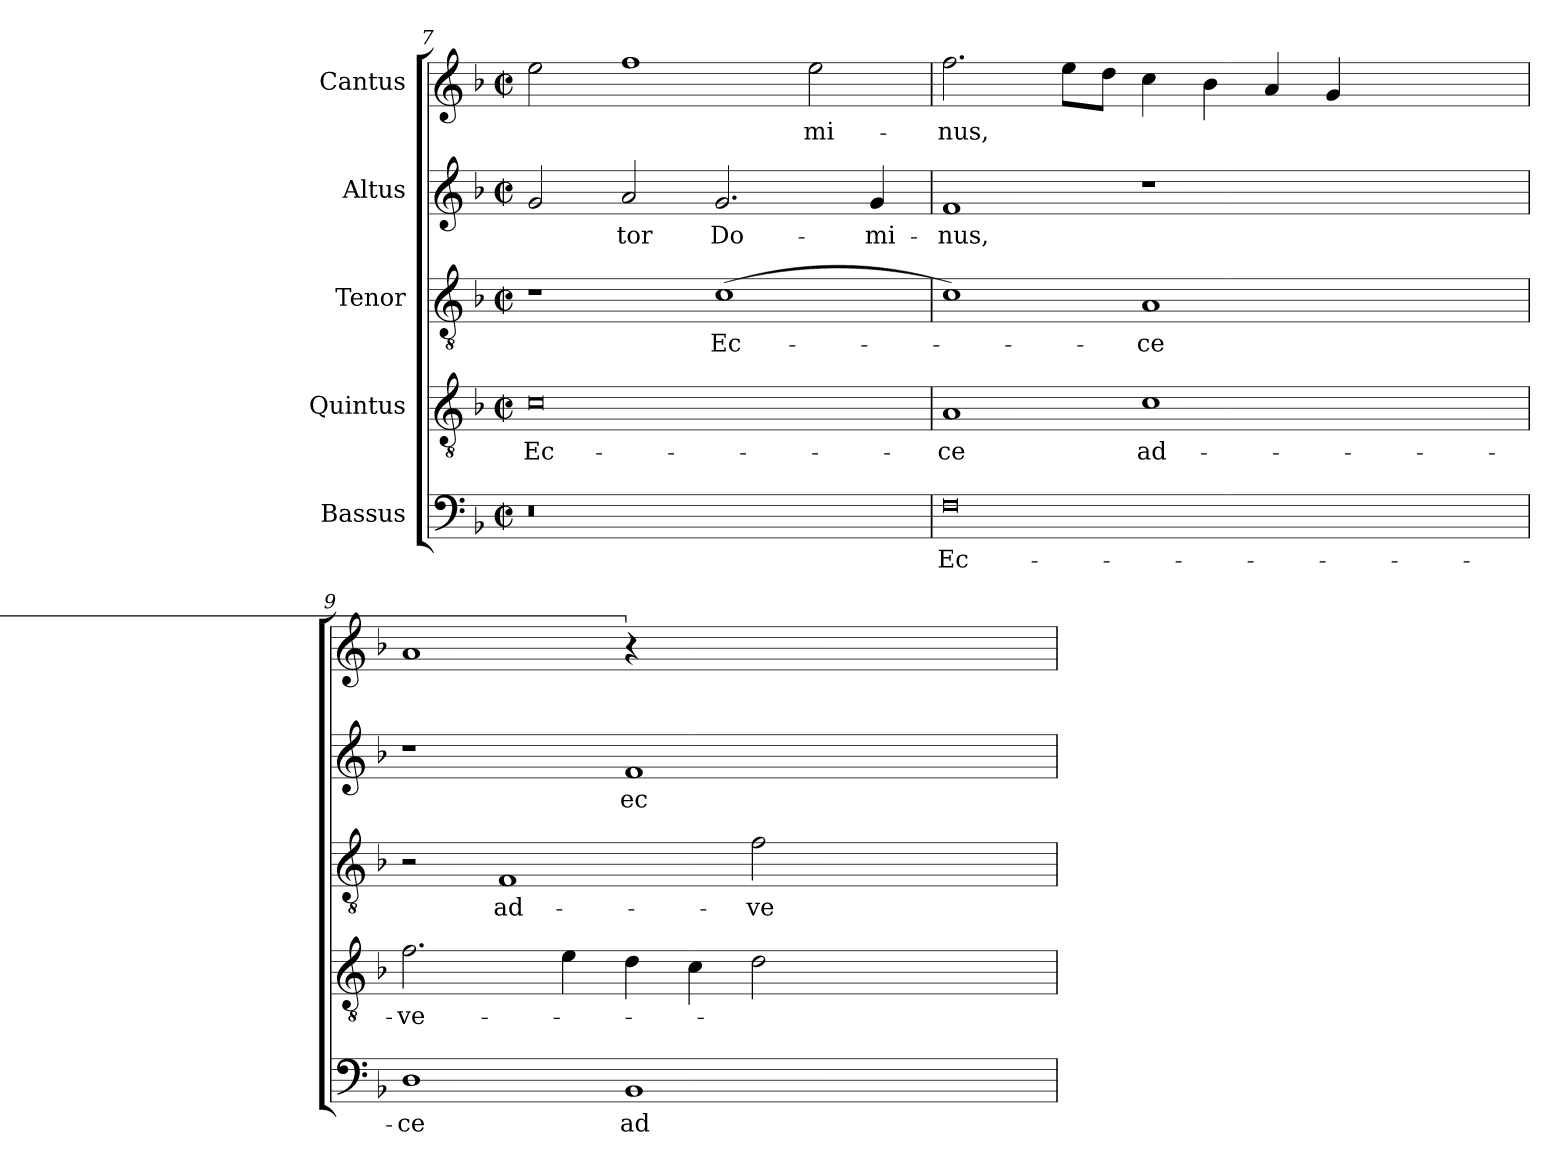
**kern	**text	**kern	**text	**kern	**text	**kern	**text	**kern	**text
*part5	*part5	*part4	*part4	*part3	*part3	*part2	*part2	*part1	*part1
*staff5	*staff5	*staff4	*staff4	*staff3	*staff3	*staff2	*staff2	*staff1	*staff1
*I"Bassus	*	*I"Quintus	*	*I"Tenor	*	*I"Altus	*	*I"Cantus	*
!!LO:LB:g=z
*clefF4	*	*clefGv2	*	*clefGv2	*	*clefG2	*	*clefG2	*
*k[b-]	*	*k[b-]	*	*k[b-]	*	*k[b-]	*	*k[b-]	*
*F:	*	*F:	*	*F:	*	*F:	*	*F:	*
*M2/2	*	*M2/2	*	*M2/2	*	*M2/2	*	*M2/2	*
*met(c|)	*	*met(c|)	*	*met(c|)	*	*met(c|)	*	*met(c|)	*
=7	=7	=7	=7	=7	=7	=7	=7	=7	=7
!	!	!	!LO:LY:b:cj	!	!	!	!	!	!
0r	.	0c	Ec-	1r	.	2g/	.	2ee\	.
!	!	!	!	!	!	!	!LO:LY:b:cj	!	!
.	.	.	.	.	.	2a/	-tor	1ff	.
!	!	!	!	!	!LO:LY:b:cj	!	!LO:LY:b:cj	!	!
.	.	.	.	(>1c	Ec-	2.g/	Do-	.	.
!	!	!	!	!	!	!	!	!	!LO:LY:b:cj
.	.	.	.	.	.	.	.	2ee\	mi-
!	!	!	!	!	!	!	!LO:LY:b:cj	!	!
.	.	.	.	.	.	4g/	-mi-	.	.
=8	=8	=8	=8	=8	=8	=8	=8	=8	=8
!	!LO:LY:b:cj	!	!LO:LY:b:cj	!	!	!	!LO:LY:b:cj	!	!LO:LY:b
0F	Ec-	1A	-ce	1c)	.	1f	-nus,	2.ff\	-nus,
.	.	.	.	.	.	.	.	8ee\L	.
.	.	.	.	.	.	.	.	8dd\J	.
!	!	!	!LO:LY:b:cj	!	!LO:LY:b:cj	!LO:N:vis=1	!	!	!
.	.	1c	ad-	1A	-ce	0r	.	4cc\	.
.	.	.	.	.	.	.	.	4b-\	.
.	.	.	.	.	.	.	.	4a/	.
.	.	.	.	.	.	.	.	4g/	.
1ryy	.	1ryy	.	1ryy	.	.	.	1ryy	.
=9	=9	=9	=9	=9	=9	=9	=9	=9	=9
!	!LO:LY:b:cj	!	!LO:LY:b:cj	!	!	!	!	!	!
1D	-ce	2.f\	-ve-	2r	.	1r	.	1a	.
!	!	!	!	!	!LO:LY:b:cj	!	!	!	!
.	.	.	.	1F	ad-	.	.	.	.
.	.	4e\	.	.	.	.	.	.	.
!	!LO:LY:b:cj	!	!	!	!	!	!LO:LY:b:cj	!LO:N:vis=1	!
1BB-	ad-	4d\	.	.	.	1f	ec-	4%9r	.
.	.	4c\	.	.	.	.	.	.	.
!	!	!	!	!	!LO:LY:b:cj	!	!	!	!
.	.	2d\	.	2f\	-ve-	.	.	.	.
1ryy	.	1ryy	.	1ryy	.	1ryy	.	.	.
4ryy	.	4ryy	.	4ryy	.	4ryy	.	.	.
=	=	=	=	=	=	=	=	=	=
*-	*-	*-	*-	*-	*-	*-	*-	*-	*-
